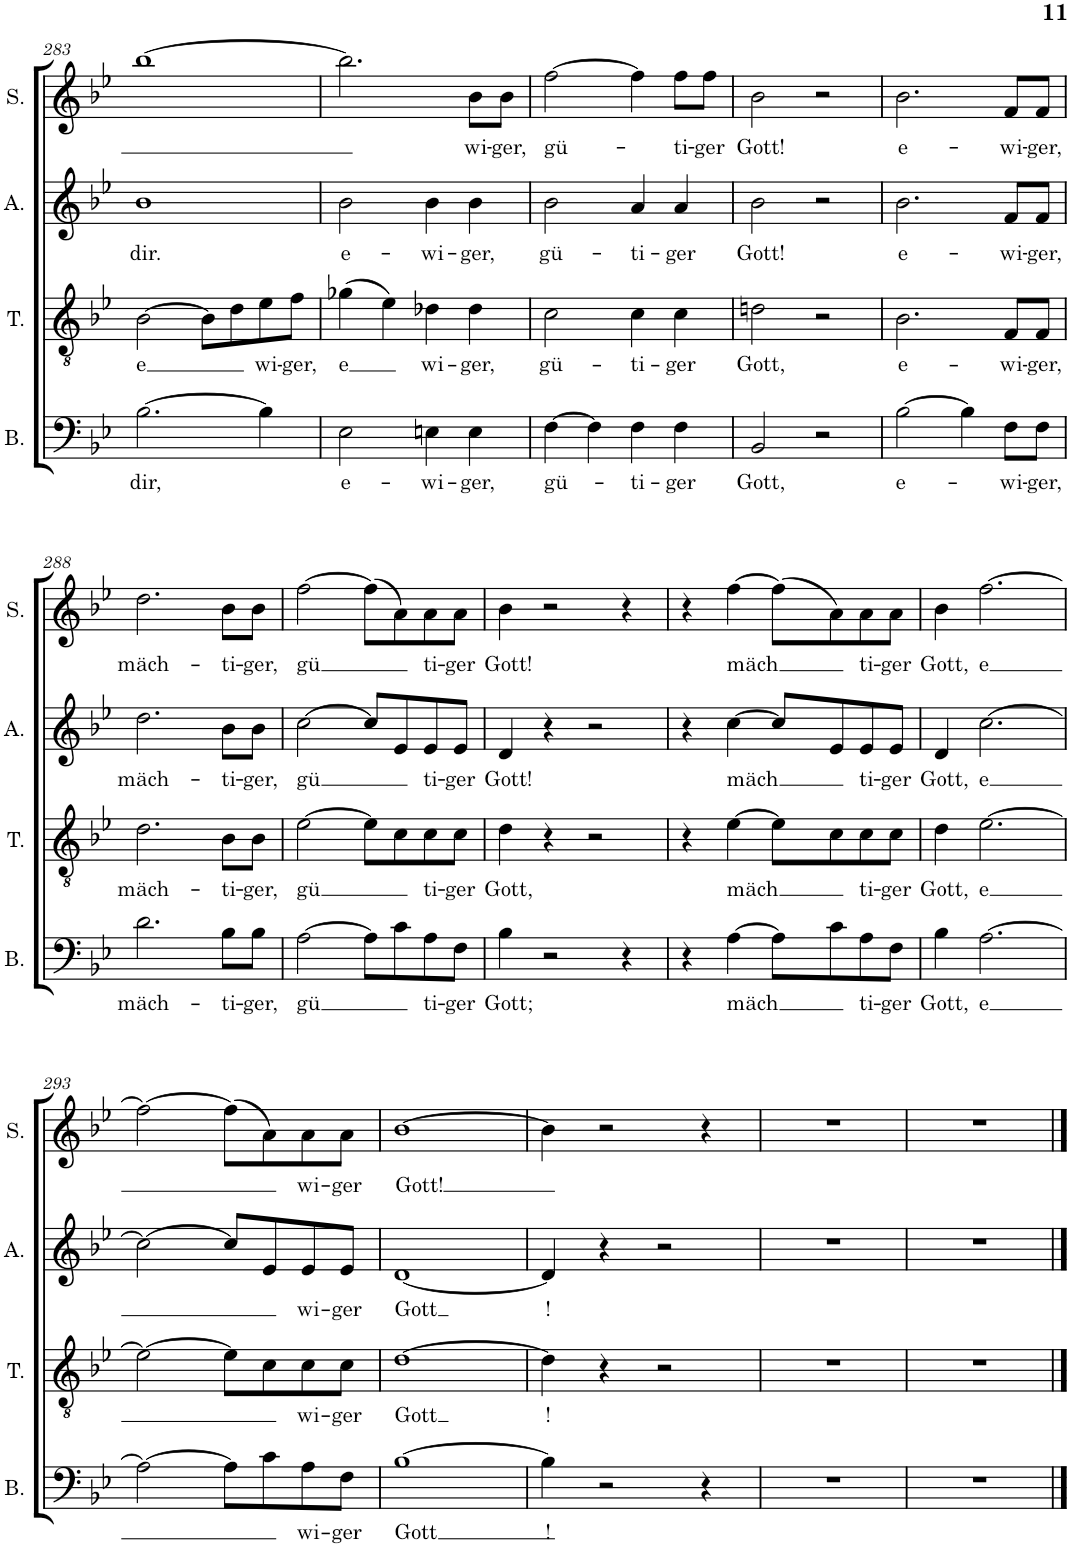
**kern	**text	**kern	**text	**kern	**text	**kern	**text
*part4	*part4	*part3	*part3	*part2	*part2	*part1	*part1
*staff4	*staff4	*staff3	*staff3	*staff2	*staff2	*staff1	*staff1
*I"Bass	*	*I"Tenor	*	*I"Alto	*	*I"Soprano	*
*I'B.	*	*I'T.	*	*I'A.	*	*I'S.	*
!!LO:PB:g=z
*clefF4	*	*clefGv2	*	*clefG2	*	*clefG2	*
*k[b-e-]	*	*k[b-e-]	*	*k[b-e-]	*	*k[b-e-]	*
*M4/4	*	*M4/4	*	*M4/4	*	*M4/4	*
*met(c)	*	*met(c)	*	*met(c)	*	*met(c)	*
=283	=283	=283	=283	=283	=283	=283	=283
!	!LO:LY:b	!	!LO:LY:b	!	!LO:LY:b	!	!
[2.B-\	dir,	[2B-\	e	1b-	dir.	[1bb-	.
.	.	8B-\L]	.	.	.	.	.
.	.	8d\	.	.	.	.	.
!	!	!	!LO:LY:b	!	!	!	!
4B-\]	.	8e-\	wi-	.	.	.	.
!	!	!	!LO:LY:b	!	!	!	!
.	.	8f\J	-ger,	.	.	.	.
=284	=284	=284	=284	=284	=284	=284	=284
!	!LO:LY:b	!	!LO:LY:b	!	!LO:LY:b	!	!
2E-\	e-	(4g-X\	e	2b-\	e-	2.bb-\]	.
.	.	4e-\)	.	.	.	.	.
!	!LO:LY:b	!	!LO:LY:b	!	!LO:LY:b	!	!
4En\	-wi-	4d-X\	wi-	4b-\	-wi-	.	.
!	!LO:LY:b	!	!LO:LY:b	!	!LO:LY:b	!	!LO:LY:b
4E\	-ger,	4d-\	-ger,	4b-\	-ger,	8b-\L	wi-
!	!	!	!	!	!	!	!LO:LY:b
.	.	.	.	.	.	8b-\J	-ger,
=285	=285	=285	=285	=285	=285	=285	=285
!	!LO:LY:b	!	!LO:LY:b	!	!LO:LY:b	!	!LO:LY:b
[4F\	gü-	2c\	gü-	2b-\	gü-	[2ff\	gü-
4F\]	.	.	.	.	.	.	.
!	!LO:LY:b	!	!LO:LY:b	!	!LO:LY:b	!	!
4F\	-ti-	4c\	-ti-	4a/	-ti-	4ff\]	.
!	!LO:LY:b	!	!LO:LY:b	!	!LO:LY:b	!	!LO:LY:b
4F\	-ger	4c\	-ger	4a/	-ger	8ff\L	-ti-
!	!	!	!	!	!	!	!LO:LY:b
.	.	.	.	.	.	8ff\J	-ger
=286	=286	=286	=286	=286	=286	=286	=286
!	!LO:LY:b	!	!LO:LY:b	!	!LO:LY:b	!	!LO:LY:b
2BB-/	Gott,	2dn\	Gott,	2b-\	Gott!	2b-\	Gott!
2r	.	2r	.	2r	.	2r	.
=287	=287	=287	=287	=287	=287	=287	=287
!	!LO:LY:b	!	!LO:LY:b	!	!LO:LY:b	!	!LO:LY:b
[2B-\	e-	2.B-\	e-	2.b-\	e-	2.b-\	e-
4B-\]	.	.	.	.	.	.	.
!	!LO:LY:b	!	!LO:LY:b	!	!LO:LY:b	!	!LO:LY:b
8F\L	-wi-	8F/L	-wi-	8f/L	-wi-	8f/L	-wi-
!	!LO:LY:b	!	!LO:LY:b	!	!LO:LY:b	!	!LO:LY:b
8F\J	-ger,	8F/J	-ger,	8f/J	-ger,	8f/J	-ger,
!!LO:LB:g=z
=288	=288	=288	=288	=288	=288	=288	=288
!	!LO:LY:b	!	!LO:LY:b	!	!LO:LY:b	!	!LO:LY:b
2.d\	mäch-	2.d\	mäch-	2.dd\	mäch-	2.dd\	mäch-
!	!LO:LY:b	!	!LO:LY:b	!	!LO:LY:b	!	!LO:LY:b
8B-\L	-ti-	8B-\L	-ti-	8b-\L	-ti-	8b-\L	-ti-
!	!LO:LY:b	!	!LO:LY:b	!	!LO:LY:b	!	!LO:LY:b
8B-\J	-ger,	8B-\J	-ger,	8b-\J	-ger,	8b-\J	-ger,
=289	=289	=289	=289	=289	=289	=289	=289
!	!LO:LY:b	!	!LO:LY:b	!	!LO:LY:b	!	!LO:LY:b
[2A\	gü	[2e-\	gü	[2cc\	gü	[2ff\	gü
8A\L]	.	8e-\L]	.	8cc/L]	.	(8ff\L]	.
8c\	.	8c\	.	8e-/	.	8a\)	.
!	!LO:LY:b	!	!LO:LY:b	!	!LO:LY:b	!	!LO:LY:b
8A\	ti-	8c\	ti-	8e-/	ti-	8a\	ti-
!	!LO:LY:b	!	!LO:LY:b	!	!LO:LY:b	!	!LO:LY:b
8F\J	-ger	8c\J	-ger	8e-/J	-ger	8a\J	-ger
=290	=290	=290	=290	=290	=290	=290	=290
!	!LO:LY:b	!	!LO:LY:b	!	!LO:LY:b	!	!LO:LY:b
4B-\	Gott;	4d\	Gott,	4d/	Gott!	4b-\	Gott!
2r	.	4r	.	4r	.	2r	.
.	.	2r	.	2r	.	.	.
4r	.	.	.	.	.	4r	.
=291	=291	=291	=291	=291	=291	=291	=291
4r	.	4r	.	4r	.	4r	.
!	!LO:LY:b	!	!LO:LY:b	!	!LO:LY:b	!	!LO:LY:b
[4A\	-mäch	[4e-\	mäch	[4cc\	mäch	[4ff\	mäch
8A\L]	.	8e-\L]	.	8cc/L]	.	(8ff\L]	.
8c\	.	8c\	.	8e-/	.	8a\)	.
!	!LO:LY:b	!	!LO:LY:b	!	!LO:LY:b	!	!LO:LY:b
8A\	ti-	8c\	ti-	8e-/	ti-	8a\	ti-
!	!LO:LY:b	!	!LO:LY:b	!	!LO:LY:b	!	!LO:LY:b
8F\J	-ger	8c\J	-ger	8e-/J	-ger	8a\J	-ger
=292	=292	=292	=292	=292	=292	=292	=292
!	!LO:LY:b	!	!LO:LY:b	!	!LO:LY:b	!	!LO:LY:b
4B-\	Gott,	4d\	Gott,	4d/	Gott,	4b-\	Gott,
!	!LO:LY:b	!	!LO:LY:b	!	!LO:LY:b	!	!LO:LY:b
[2.A\	e	[2.e-\	e	[2.cc\	e	[2.ff\	e
!!LO:LB:g=z
=293	=293	=293	=293	=293	=293	=293	=293
2A\_	.	2e-\_	.	2cc\_	.	2ff\_	.
8A\L]	.	8e-\L]	.	8cc/L]	.	(8ff\L]	.
8c\	.	8c\	.	8e-/	.	8a\)	.
!	!LO:LY:b	!	!LO:LY:b	!	!LO:LY:b	!	!LO:LY:b
8A\	wi-	8c\	wi-	8e-/	wi-	8a\	wi-
!	!LO:LY:b	!	!LO:LY:b	!	!LO:LY:b	!	!LO:LY:b
8F\J	-ger	8c\J	-ger	8e-/J	-ger	8a\J	-ger
=294	=294	=294	=294	=294	=294	=294	=294
!	!LO:LY:b	!	!LO:LY:b	!	!LO:LY:b	!	!LO:LY:b
[1B-	Gott	[1d	Gott	[1d	Gott	[1b-	Gott!
=295	=295	=295	=295	=295	=295	=295	=295
!	!LO:LY:b	!	!LO:LY:b	!	!LO:LY:b	!	!
4B-\]	\!	4d\]	\!	4d/]	\!	4b-\]	.
2r	.	4r	.	4r	.	2r	.
.	.	2r	.	2r	.	.	.
4r	.	.	.	.	.	4r	.
=296	=296	=296	=296	=296	=296	=296	=296
1r	.	1r	.	1r	.	1r	.
=297	=297	=297	=297	=297	=297	=297	=297
1r	.	1r	.	1r	.	1r	.
==	==	==	==	==	==	==	==
*-	*-	*-	*-	*-	*-	*-	*-
